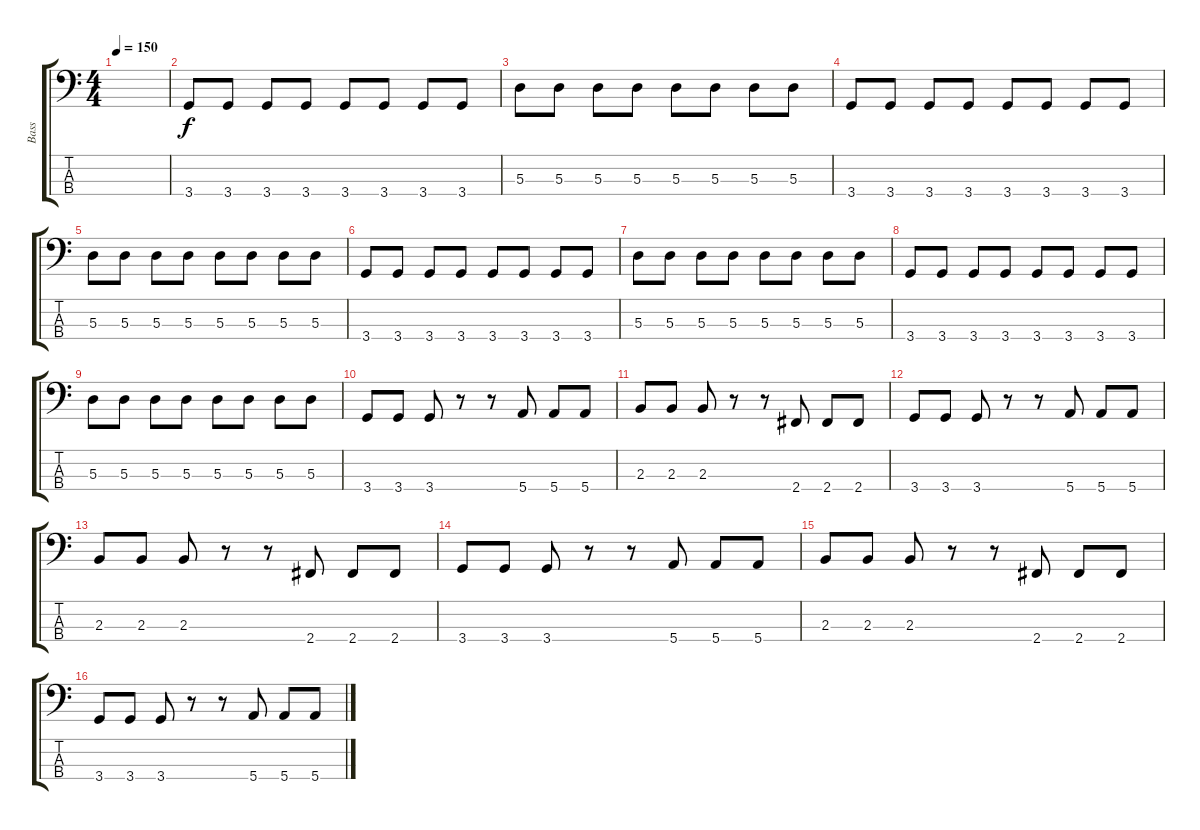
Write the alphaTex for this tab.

\track ("Bass" "Bass") {instrument electricbassfinger}
\staff {score tabs}
\tuning (G2 D2 A1 E1) {hide}
\ts (4 4)
\tempo 150
\clef f4
\ks c
|
3.4.8 3.4.8 3.4.8 3.4.8 3.4.8 3.4.8 3.4.8 3.4.8 |
5.3.8 5.3.8 5.3.8 5.3.8 5.3.8 5.3.8 5.3.8 5.3.8 |
3.4.8 3.4.8 3.4.8 3.4.8 3.4.8 3.4.8 3.4.8 3.4.8 |
5.3.8 5.3.8 5.3.8 5.3.8 5.3.8 5.3.8 5.3.8 5.3.8 |
3.4.8 3.4.8 3.4.8 3.4.8 3.4.8 3.4.8 3.4.8 3.4.8 |
5.3.8 5.3.8 5.3.8 5.3.8 5.3.8 5.3.8 5.3.8 5.3.8 |
3.4.8 3.4.8 3.4.8 3.4.8 3.4.8 3.4.8 3.4.8 3.4.8 |
5.3.8 5.3.8 5.3.8 5.3.8 5.3.8 5.3.8 5.3.8 5.3.8 |
3.4.8 3.4.8 3.4.8 r.8 r.8 5.4.8 5.4.8 5.4.8 |
2.3.8 2.3.8 2.3.8 r.8 r.8 2.4.8 2.4.8 2.4.8 |
3.4.8 3.4.8 3.4.8 r.8 r.8 5.4.8 5.4.8 5.4.8 |
2.3.8 2.3.8 2.3.8 r.8 r.8 2.4.8 2.4.8 2.4.8 |
3.4.8 3.4.8 3.4.8 r.8 r.8 5.4.8 5.4.8 5.4.8 |
2.3.8 2.3.8 2.3.8 r.8 r.8 2.4.8 2.4.8 2.4.8 |
3.4.8 3.4.8 3.4.8 r.8 r.8 5.4.8 5.4.8 5.4.8
